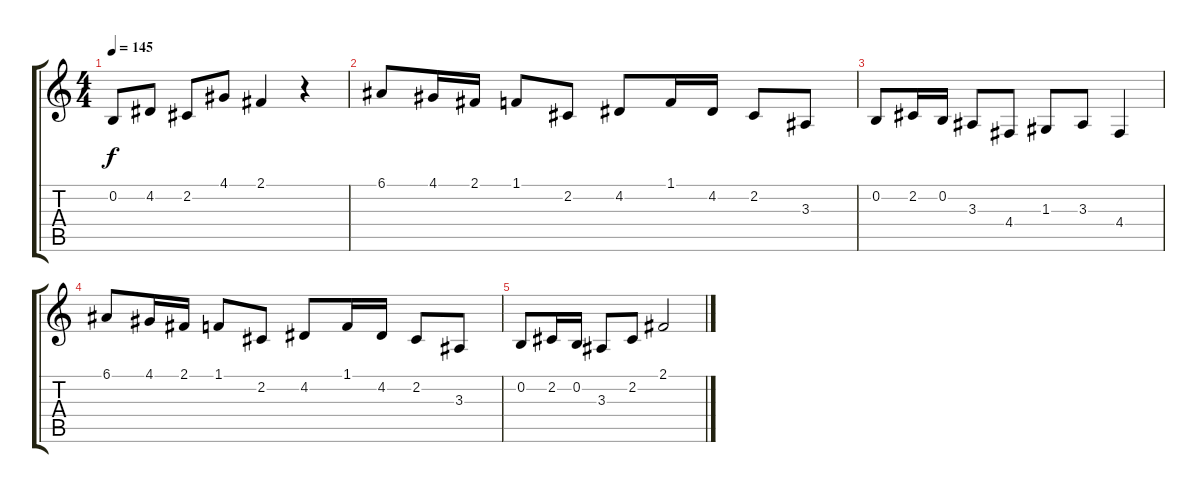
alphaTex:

\track "" {instrument orchestralharp}
\staff {score tabs}
\tuning (E4 B3 G3 D3 A2 E2) {hide}
\ts (4 4)
\tempo 145
\clef g2
\ks c
0.2.8{dy f} 4.2.8 2.2.8 4.1.8 2.1.4 r.4 |
6.1.8 4.1.16 2.1.16 1.1.8 2.2.8 4.2.8 1.1.16 4.2.16 2.2.8 3.3.8 |
0.2.8 2.2.16 0.2.16 3.3.8 4.4.8 1.3.8 3.3.8 4.4.4 |
6.1.8 4.1.16 2.1.16 1.1.8 2.2.8 4.2.8 1.1.16 4.2.16 2.2.8 3.3.8 |
0.2.8 2.2.16 0.2.16 3.3.8 2.2.8 2.1.2
